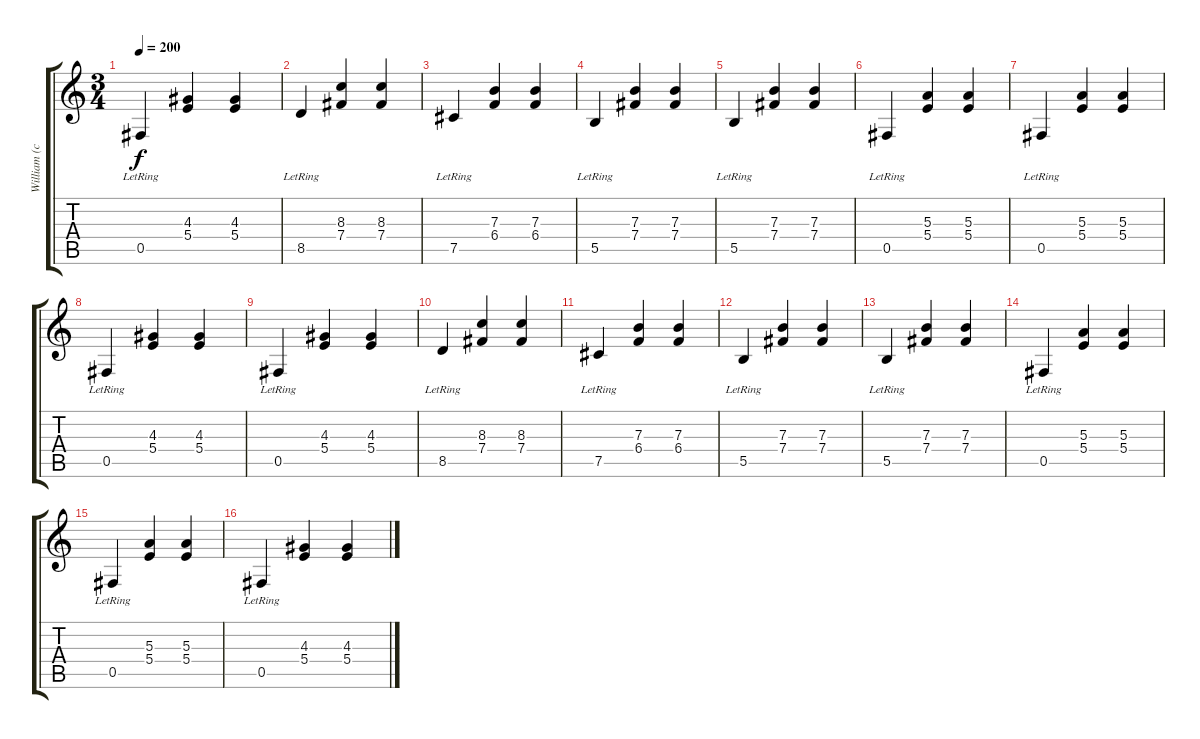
\track ("William (clean)" "William (c") {instrument acousticguitarsteel}
\staff {score tabs}
\tuning (Db4 Ab3 E3 B2 Gb2 B1) {hide}
\ts (3 4)
\tempo 200
\clef g2
\ks c
0.5{lr}.4{dy f} (4.3 5.4).4 (4.3 5.4).4 |
8.5{lr}.4 (8.3 7.4).4 (8.3 7.4).4 |
7.5{lr}.4 (7.3 6.4).4 (7.3 6.4).4 |
5.5{lr}.4 (7.3 7.4).4 (7.3 7.4).4 |
5.5{lr}.4 (7.3 7.4).4 (7.3 7.4).4 |
0.5{lr}.4 (5.3 5.4).4 (5.3 5.4).4 |
0.5{lr}.4 (5.3 5.4).4 (5.3 5.4).4 |
0.5{lr}.4 (4.3 5.4).4 (4.3 5.4).4 |
0.5{lr}.4 (4.3 5.4).4 (4.3 5.4).4 |
8.5{lr}.4 (8.3 7.4).4 (8.3 7.4).4 |
7.5{lr}.4 (7.3 6.4).4 (7.3 6.4).4 |
5.5{lr}.4 (7.3 7.4).4 (7.3 7.4).4 |
5.5{lr}.4 (7.3 7.4).4 (7.3 7.4).4 |
0.5{lr}.4 (5.3 5.4).4 (5.3 5.4).4 |
0.5{lr}.4 (5.3 5.4).4 (5.3 5.4).4 |
0.5{lr}.4 (4.3 5.4).4 (4.3 5.4).4
